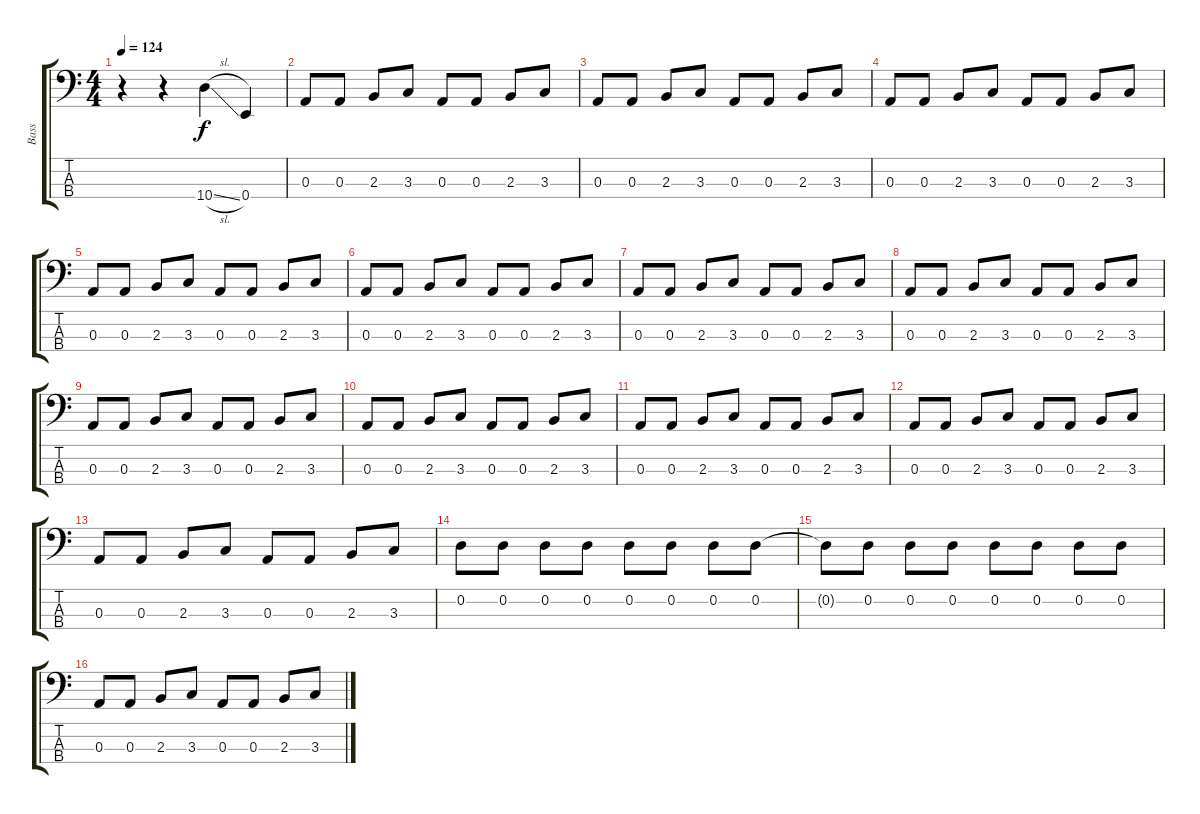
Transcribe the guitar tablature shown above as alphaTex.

\track ("Bass" "Bass") {instrument electricbasspick}
\staff {score tabs}
\tuning (G2 D2 A1 E1) {hide}
\ts (4 4)
\tempo 124
\clef f4
\ks c
r.4{dy f instrument electricbasspick} r.4 10.4{sl}.4 0.4.4 |
0.3.8 0.3.8 2.3.8 3.3.8 0.3.8 0.3.8 2.3.8 3.3.8 |
0.3.8 0.3.8 2.3.8 3.3.8 0.3.8 0.3.8 2.3.8 3.3.8 |
0.3.8 0.3.8 2.3.8 3.3.8 0.3.8 0.3.8 2.3.8 3.3.8 |
0.3.8 0.3.8 2.3.8 3.3.8 0.3.8 0.3.8 2.3.8 3.3.8 |
0.3.8 0.3.8 2.3.8 3.3.8 0.3.8 0.3.8 2.3.8 3.3.8 |
0.3.8 0.3.8 2.3.8 3.3.8 0.3.8 0.3.8 2.3.8 3.3.8 |
0.3.8 0.3.8 2.3.8 3.3.8 0.3.8 0.3.8 2.3.8 3.3.8 |
0.3.8 0.3.8 2.3.8 3.3.8 0.3.8 0.3.8 2.3.8 3.3.8 |
0.3.8 0.3.8 2.3.8 3.3.8 0.3.8 0.3.8 2.3.8 3.3.8 |
0.3.8 0.3.8 2.3.8 3.3.8 0.3.8 0.3.8 2.3.8 3.3.8 |
0.3.8 0.3.8 2.3.8 3.3.8 0.3.8 0.3.8 2.3.8 3.3.8 |
0.3.8 0.3.8 2.3.8 3.3.8 0.3.8 0.3.8 2.3.8 3.3.8 |
0.2.8 0.2.8 0.2.8 0.2.8 0.2.8 0.2.8 0.2.8 0.2.8 |
0.2{t}.8 0.2.8 0.2.8 0.2.8 0.2.8 0.2.8 0.2.8 0.2.8 |
0.3.8 0.3.8 2.3.8 3.3.8 0.3.8 0.3.8 2.3.8 3.3.8
